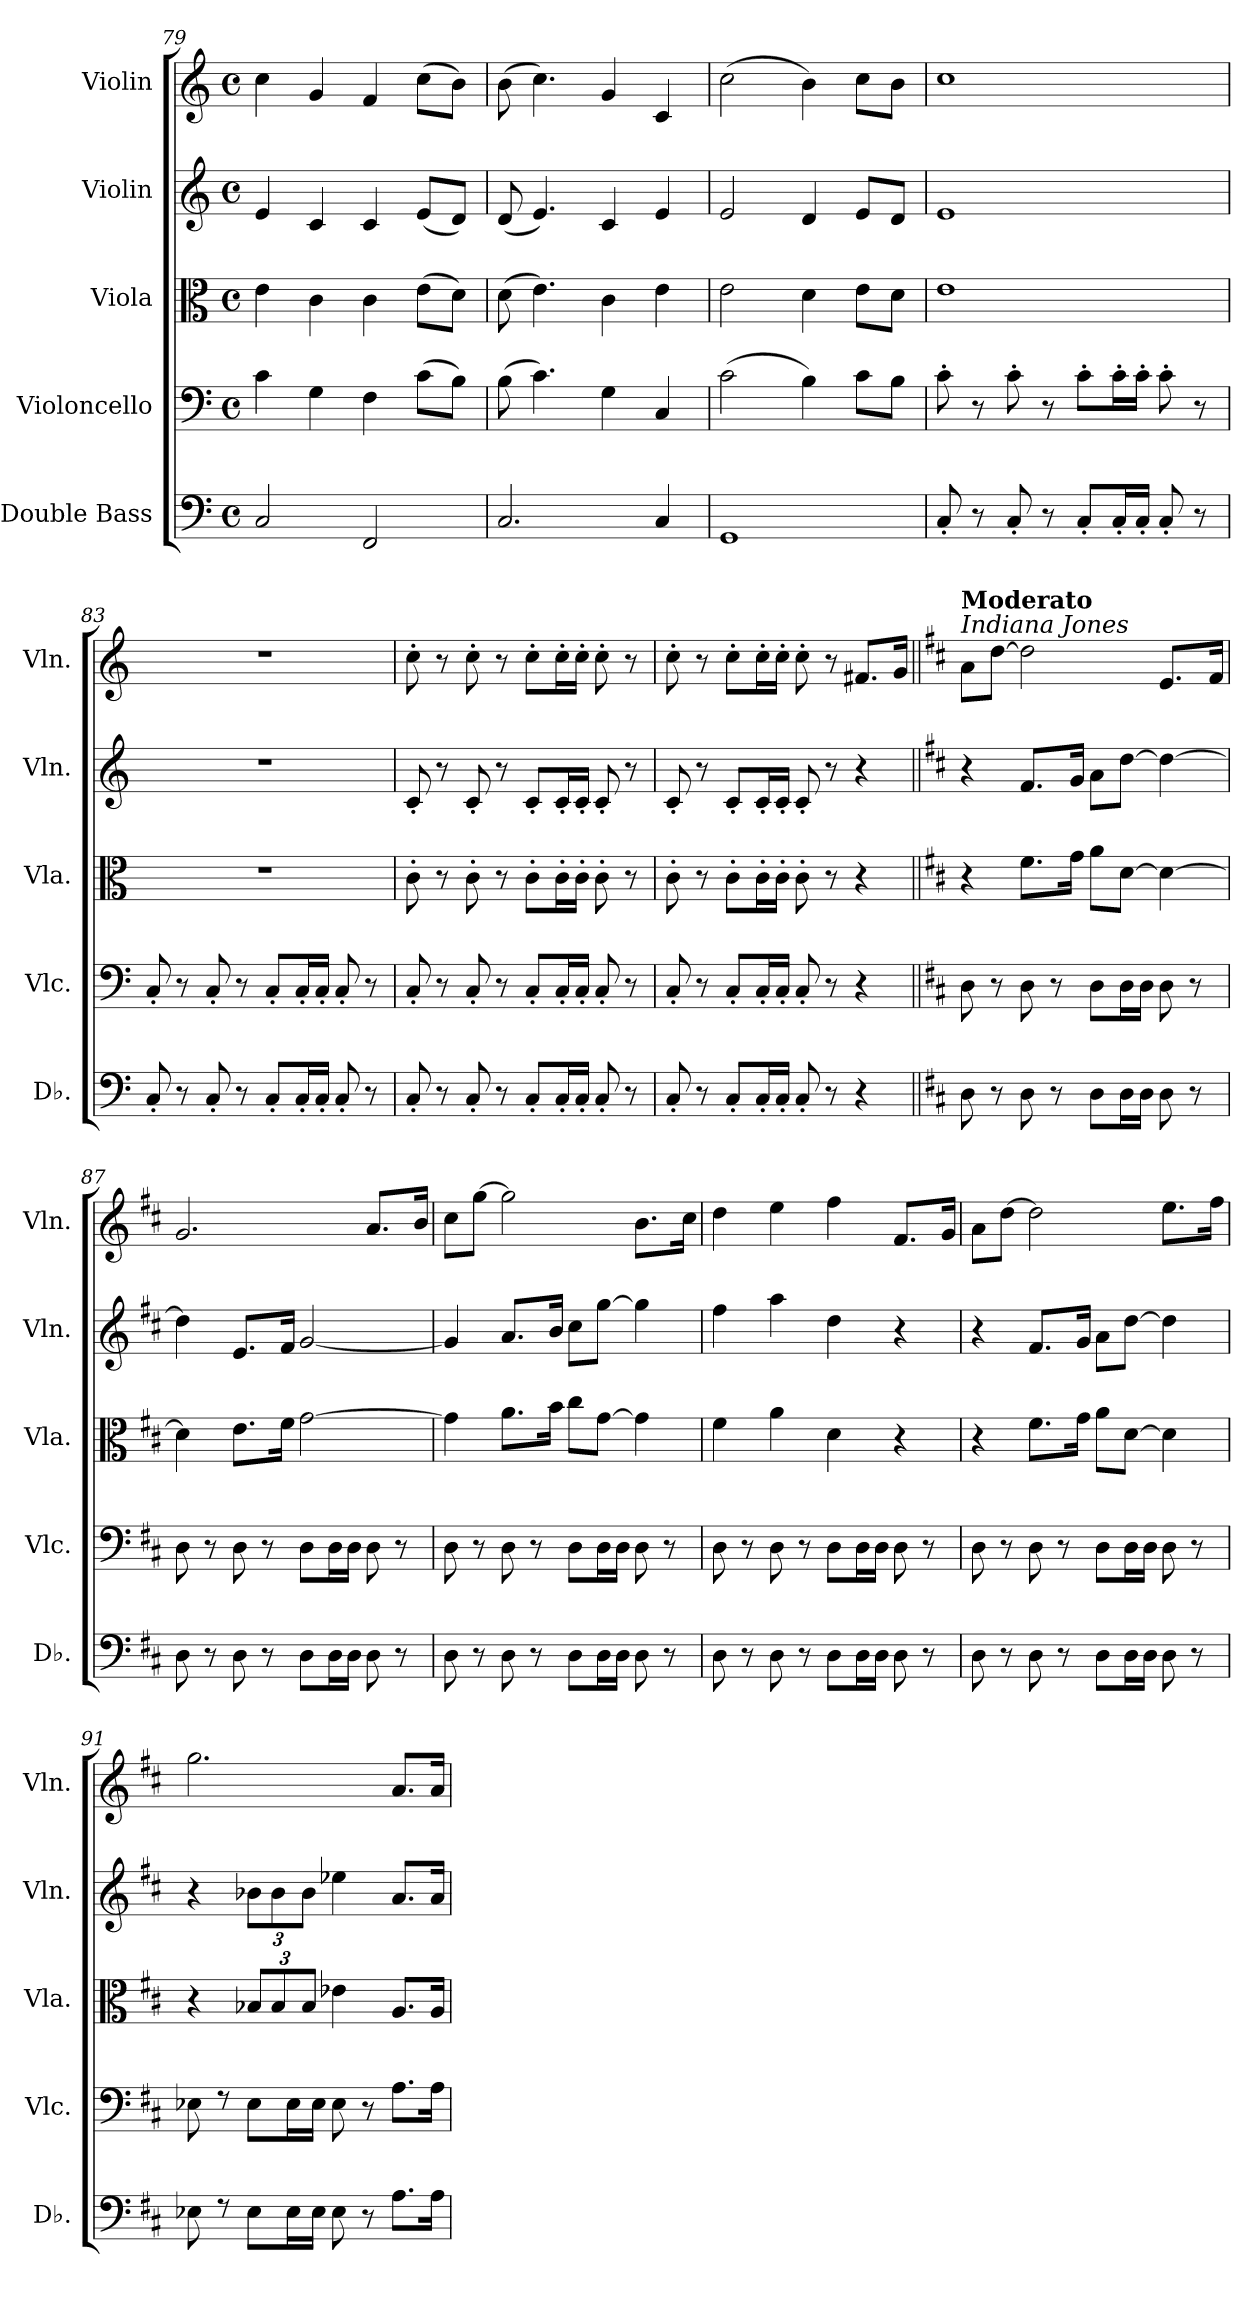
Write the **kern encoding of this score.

**kern	**kern	**kern	**kern	**kern
*part5	*part4	*part3	*part2	*part1
*staff5	*staff4	*staff3	*staff2	*staff1
*I"Double Bass	*I"Violoncello	*I"Viola	*I"Violin	*I"Violin
*I'Db.	*I'Vlc.	*I'Vla.	*I'Vln.	*I'Vln.
*clefF4	*clefF4	*clefC3	*clefG2	*clefG2
*ITrd7c12	*	*	*	*
*k[]	*k[]	*k[]	*k[]	*k[]
*M4/4	*M4/4	*M4/4	*M4/4	*M4/4
*met(c)	*met(c)	*met(c)	*met(c)	*met(c)
=79	=79	=79	=79	=79
2CC/	4c\	4e\	4e/	4cc\
.	4G\	4c\	4c/	4g/
2FFF/	4F\	4c\	4c/	4f/
.	(8c\L	(8e\L	(8e/L	(8cc\L
.	8B\J)	8d\J)	8d/J)	8b\J)
=80	=80	=80	=80	=80
2.CC/	(8B\	(8d\	(8d/	(8b\
.	4.c\)	4.e\)	4.e/)	4.cc\)
.	4G\	4c\	4c/	4g/
4CC/	4C/	4e\	4e/	4c/
=81	=81	=81	=81	=81
1GGG	(2c\	2e\	2e/	(2cc\
.	4B\)	4d\	4d/	4b\)
.	8c\L	8e\L	8e/L	8cc\L
.	8B\J	8d\J	8d/J	8b\J
!!LO:PB:g=z
=82	=82	=82	=82	=82
8CC'/	8c'\	1e	1e	1cc
8r	8r	.	.	.
8CC'/	8c'\	.	.	.
8r	8r	.	.	.
8CC'/L	8c'\L	.	.	.
16CC'/L	16c'\L	.	.	.
16CC'/JJ	16c'\JJ	.	.	.
8CC'/	8c'\	.	.	.
8r	8r	.	.	.
=83	=83	=83	=83	=83
8CC'/	8C'/	1r	1r	1r
8r	8r	.	.	.
8CC'/	8C'/	.	.	.
8r	8r	.	.	.
8CC'/L	8C'/L	.	.	.
16CC'/L	16C'/L	.	.	.
16CC'/JJ	16C'/JJ	.	.	.
8CC'/	8C'/	.	.	.
8r	8r	.	.	.
=84	=84	=84	=84	=84
8CC'/	8C'/	8c'\	8c'/	8cc'\
8r	8r	8r	8r	8r
8CC'/	8C'/	8c'\	8c'/	8cc'\
8r	8r	8r	8r	8r
8CC'/L	8C'/L	8c'\L	8c'/L	8cc'\L
16CC'/L	16C'/L	16c'\L	16c'/L	16cc'\L
16CC'/JJ	16C'/JJ	16c'\JJ	16c'/JJ	16cc'\JJ
8CC'/	8C'/	8c'\	8c'/	8cc'\
8r	8r	8r	8r	8r
!!LO:LB:g=z
=85	=85	=85	=85	=85
8CC'/	8C'/	8c'\	8c'/	8cc'\
8r	8r	8r	8r	8r
8CC'/L	8C'/L	8c'\L	8c'/L	8cc'\L
16CC'/L	16C'/L	16c'\L	16c'/L	16cc'\L
16CC'/JJ	16C'/JJ	16c'\JJ	16c'/JJ	16cc'\JJ
8CC'/	8C'/	8c'\	8c'/	8cc'\
8r	8r	8r	8r	8r
4r	4r	4r	4r	8.f#X/L
.	.	.	.	16g/Jk
=86||	=86||	=86||	=86||	=86||
*k[f#c#]	*k[f#c#]	*k[f#c#]	*k[f#c#]	*k[f#c#]
!	!	!	!	!LO:TX:a:i:t=Indiana Jones
!	!	!	!	!LO:TX:a:B:t=Moderato
8DD\	8D\	4r	4r	8a\L
8r	8r	.	.	[8dd\J
8DD\	8D\	8.f#\L	8.f#/L	2dd\]
8r	8r	.	.	.
.	.	16g\Jk	16g/Jk	.
8DD\L	8D\L	8a\L	8a\L	.
16DD\L	16D\L	[8d\J	[8dd\J	.
16DD\JJ	16D\JJ	.	.	.
8DD\	8D\	4d\_	4dd\_	8.e/L
8r	8r	.	.	.
.	.	.	.	16f#/Jk
=87	=87	=87	=87	=87
8DD\	8D\	4d\]	4dd\]	2.g/
8r	8r	.	.	.
8DD\	8D\	8.e\L	8.e/L	.
8r	8r	.	.	.
.	.	16f#\Jk	16f#/Jk	.
8DD\L	8D\L	[2g\	[2g/	.
16DD\L	16D\L	.	.	.
16DD\JJ	16D\JJ	.	.	.
8DD\	8D\	.	.	8.a/L
8r	8r	.	.	.
.	.	.	.	16b/Jk
!!LO:PB:g=z
=88	=88	=88	=88	=88
8DD\	8D\	4g\]	4g/]	8cc#\L
8r	8r	.	.	[8gg\J
8DD\	8D\	8.a\L	8.a/L	2gg\]
8r	8r	.	.	.
.	.	16b\Jk	16b/Jk	.
8DD\L	8D\L	8cc#\L	8cc#\L	.
16DD\L	16D\L	[8g\J	[8gg\J	.
16DD\JJ	16D\JJ	.	.	.
8DD\	8D\	4g\]	4gg\]	8.b\L
8r	8r	.	.	.
.	.	.	.	16cc#\Jk
=89	=89	=89	=89	=89
8DD\	8D\	4f#\	4ff#\	4dd\
8r	8r	.	.	.
8DD\	8D\	4a\	4aa\	4ee\
8r	8r	.	.	.
8DD\L	8D\L	4d\	4dd\	4ff#\
16DD\L	16D\L	.	.	.
16DD\JJ	16D\JJ	.	.	.
8DD\	8D\	4r	4r	8.f#/L
8r	8r	.	.	.
.	.	.	.	16g/Jk
=90	=90	=90	=90	=90
8DD\	8D\	4r	4r	8a\L
8r	8r	.	.	[8dd\J
8DD\	8D\	8.f#\L	8.f#/L	2dd\]
8r	8r	.	.	.
.	.	16g\Jk	16g/Jk	.
8DD\L	8D\L	8a\L	8a\L	.
16DD\L	16D\L	[8d\J	[8dd\J	.
16DD\JJ	16D\JJ	.	.	.
8DD\	8D\	4d\]	4dd\]	8.ee\L
8r	8r	.	.	.
.	.	.	.	16ff#\Jk
!!LO:LB:g=z
=91	=91	=91	=91	=91
8EE-X\	8E-X\	4r	4r	2.gg\
8rF	8rF	.	.	.
*	*	*Xbrackettup	*Xbrackettup	*
8EE-\L	8E-\L	12B-X/L	12b-X\L	.
.	.	12B-/	12b-\	.
16EE-\L	16E-\L	.	.	.
.	.	12B-/J	12b-\J	.
16EE-\JJ	16E-\JJ	.	.	.
8EE-\	8E-\	4e-X\	4ee-X\	.
8r	8r	.	.	.
8.AA\L	8.A\L	8.A/L	8.a/L	8.a/L
16AA\Jk	16A\Jk	16A/Jk	16a/Jk	16a/Jk
=	=	=	=	=
*-	*-	*-	*-	*-
